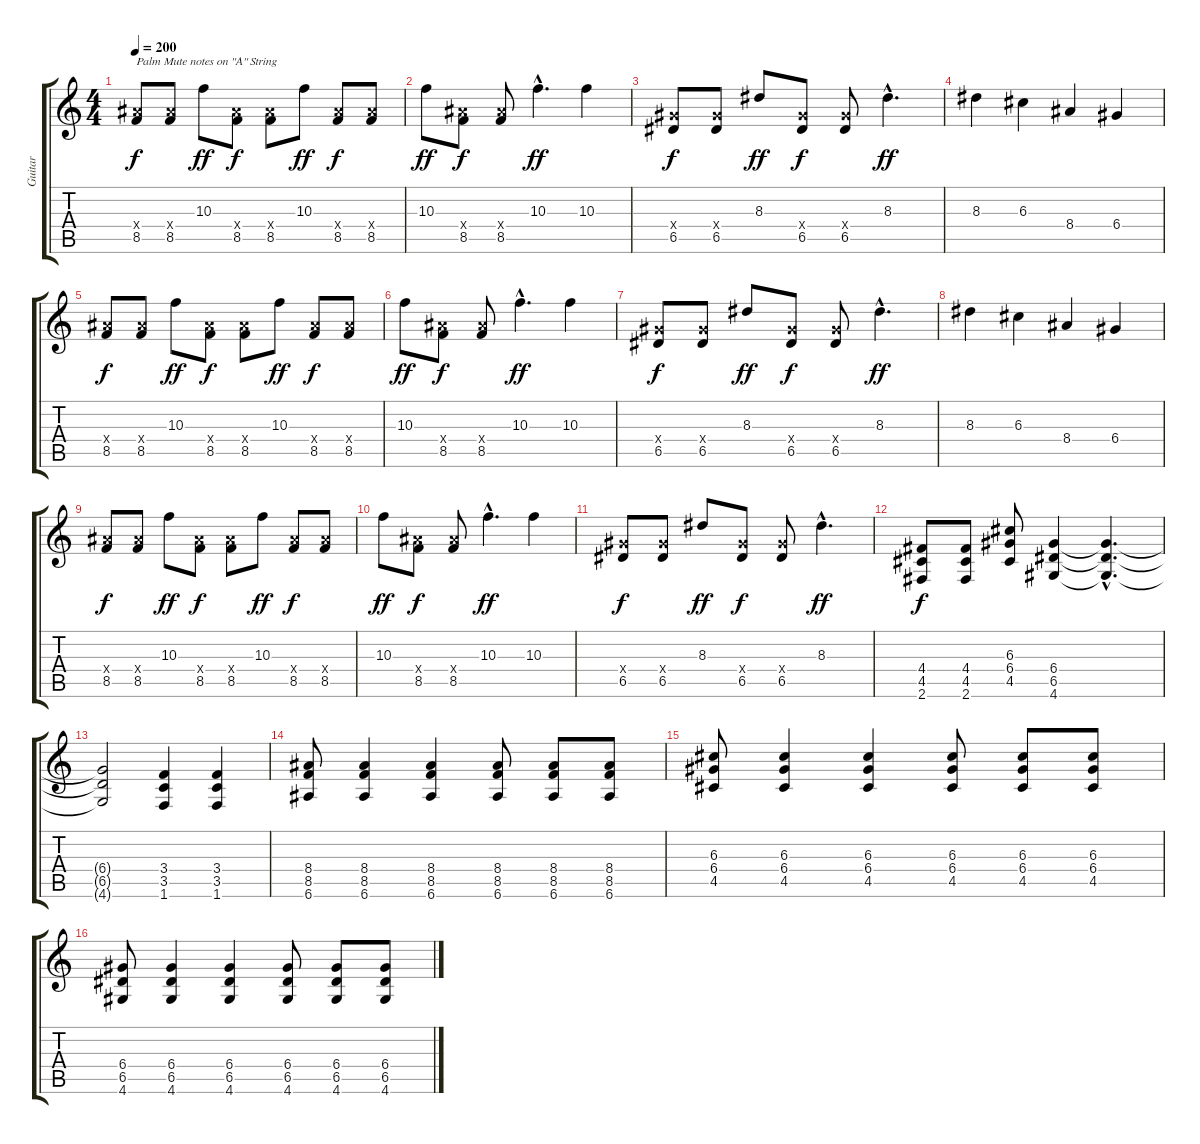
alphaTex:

\track ("Guitar" "Guitar") {instrument distortionguitar}
\staff {score tabs}
\tuning (E4 B3 G3 D3 A2 E2) {hide}
\ts (4 4)
\tempo 200
\clef g2
\ks c
(8.4{x} 8.5).8{txt "Palm Mute notes on \"A\" String" dy f instrument distortionguitar} (8.4{x} 8.5).8 10.3.8{dy ff} (8.4{x} 8.5).8{dy f} (8.4{x} 8.5).8 10.3.8{dy ff} (8.4{x} 8.5).8{dy f} (8.4{x} 8.5).8 |
10.3.8{dy ff} (8.4{x} 8.5).8{dy f} (8.4{x} 8.5).8 10.3{hac}.4{d dy ff} 10.3.4 |
(6.4{x} 6.5).8{dy f} (6.4{x} 6.5).8 8.3.8{dy ff} (6.4{x} 6.5).8{dy f} (6.4{x} 6.5).8 8.3{hac}.4{d dy ff} |
8.3.4 6.3.4 8.4.4 6.4.4 |
(8.4{x} 8.5).8{dy f} (8.4{x} 8.5).8 10.3.8{dy ff} (8.4{x} 8.5).8{dy f} (8.4{x} 8.5).8 10.3.8{dy ff} (8.4{x} 8.5).8{dy f} (8.4{x} 8.5).8 |
10.3.8{dy ff} (8.4{x} 8.5).8{dy f} (8.4{x} 8.5).8 10.3{hac}.4{d dy ff} 10.3.4 |
(6.4{x} 6.5).8{dy f} (6.4{x} 6.5).8 8.3.8{dy ff} (6.4{x} 6.5).8{dy f} (6.4{x} 6.5).8 8.3{hac}.4{d dy ff} |
8.3.4 6.3.4 8.4.4 6.4.4 |
(8.4{x} 8.5).8{dy f} (8.4{x} 8.5).8 10.3.8{dy ff} (8.4{x} 8.5).8{dy f} (8.4{x} 8.5).8 10.3.8{dy ff} (8.4{x} 8.5).8{dy f} (8.4{x} 8.5).8 |
10.3.8{dy ff} (8.4{x} 8.5).8{dy f} (8.4{x} 8.5).8 10.3{hac}.4{d dy ff} 10.3.4 |
(6.4{x} 6.5).8{dy f} (6.4{x} 6.5).8 8.3.8{dy ff} (6.4{x} 6.5).8{dy f} (6.4{x} 6.5).8 8.3{hac}.4{d dy ff} |
(4.4 4.5 2.6).8{dy f} (4.4 4.5 2.6).8 (6.3 6.4 4.5).8 (6.4 6.5 4.6).4 (6.4{hac t} 6.5{hac t} 4.6{hac t}).4{d} |
(6.4{t} 6.5{t} 4.6{t}).2 (3.4 3.5 1.6).4 (3.4 3.5 1.6).4 |
(8.4 8.5 6.6).8 (8.4 8.5 6.6).4 (8.4 8.5 6.6).4 (8.4 8.5 6.6).8 (8.4 8.5 6.6).8 (8.4 8.5 6.6).8 |
(6.3 6.4 4.5).8 (6.3 6.4 4.5).4 (6.3 6.4 4.5).4 (6.3 6.4 4.5).8 (6.3 6.4 4.5).8 (6.3 6.4 4.5).8 |
(6.4 6.5 4.6).8 (6.4 6.5 4.6).4 (6.4 6.5 4.6).4 (6.4 6.5 4.6).8 (6.4 6.5 4.6).8 (6.4 6.5 4.6).8
